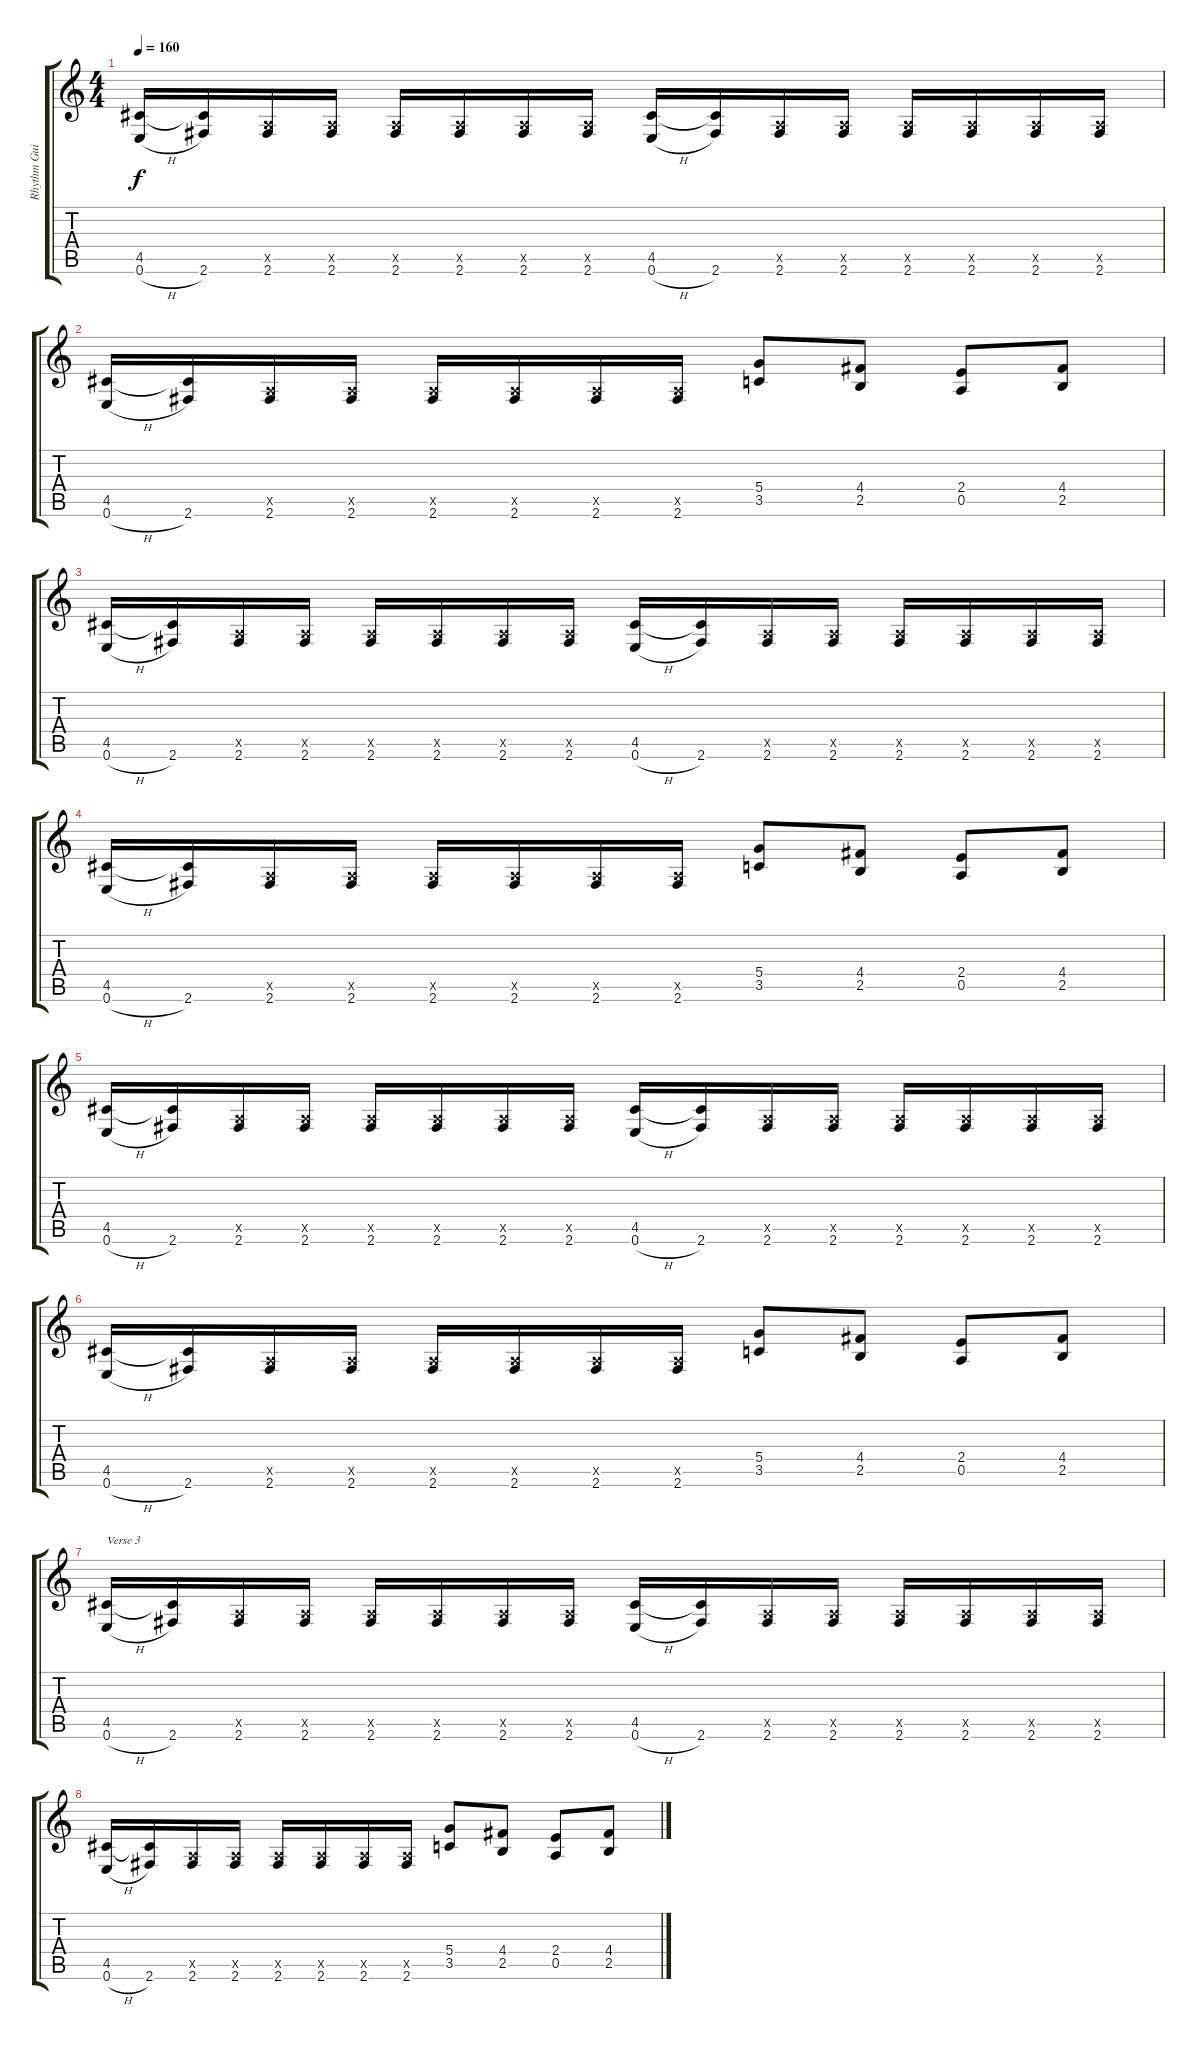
\track ("Rhythm Guitar 1" "Rhythm Gui") {instrument distortionguitar}
\staff {score tabs}
\tuning (E4 B3 G3 D3 A2 E2) {hide}
\ts (4 4)
\tempo 160
\clef g2
\ks c
(4.5 0.6{h}).16{dy f} (4.5{t} 2.6).16 (0.5{x} 2.6).16 (0.5{x} 2.6).16 (0.5{x} 2.6).16 (0.5{x} 2.6).16 (0.5{x} 2.6).16 (0.5{x} 2.6).16 (4.5 0.6{h}).16 (4.5{t} 2.6).16 (0.5{x} 2.6).16 (0.5{x} 2.6).16 (0.5{x} 2.6).16 (0.5{x} 2.6).16 (0.5{x} 2.6).16 (0.5{x} 2.6).16 |
(4.5 0.6{h}).16 (4.5{t} 2.6).16 (0.5{x} 2.6).16 (0.5{x} 2.6).16 (0.5{x} 2.6).16 (0.5{x} 2.6).16 (0.5{x} 2.6).16 (0.5{x} 2.6).16 (5.4 3.5).8 (4.4 2.5).8 (2.4 0.5).8 (4.4 2.5).8 |
(4.5 0.6{h}).16 (4.5{t} 2.6).16 (0.5{x} 2.6).16 (0.5{x} 2.6).16 (0.5{x} 2.6).16 (0.5{x} 2.6).16 (0.5{x} 2.6).16 (0.5{x} 2.6).16 (4.5 0.6{h}).16 (4.5{t} 2.6).16 (0.5{x} 2.6).16 (0.5{x} 2.6).16 (0.5{x} 2.6).16 (0.5{x} 2.6).16 (0.5{x} 2.6).16 (0.5{x} 2.6).16 |
(4.5 0.6{h}).16 (4.5{t} 2.6).16 (0.5{x} 2.6).16 (0.5{x} 2.6).16 (0.5{x} 2.6).16 (0.5{x} 2.6).16 (0.5{x} 2.6).16 (0.5{x} 2.6).16 (5.4 3.5).8 (4.4 2.5).8 (2.4 0.5).8 (4.4 2.5).8 |
(4.5 0.6{h}).16 (4.5{t} 2.6).16 (0.5{x} 2.6).16 (0.5{x} 2.6).16 (0.5{x} 2.6).16 (0.5{x} 2.6).16 (0.5{x} 2.6).16 (0.5{x} 2.6).16 (4.5 0.6{h}).16 (4.5{t} 2.6).16 (0.5{x} 2.6).16 (0.5{x} 2.6).16 (0.5{x} 2.6).16 (0.5{x} 2.6).16 (0.5{x} 2.6).16 (0.5{x} 2.6).16 |
(4.5 0.6{h}).16 (4.5{t} 2.6).16 (0.5{x} 2.6).16 (0.5{x} 2.6).16 (0.5{x} 2.6).16 (0.5{x} 2.6).16 (0.5{x} 2.6).16 (0.5{x} 2.6).16 (5.4 3.5).8 (4.4 2.5).8 (2.4 0.5).8 (4.4 2.5).8 |
(4.5 0.6{h}).16{txt "Verse 3"} (4.5{t} 2.6).16 (0.5{x} 2.6).16 (0.5{x} 2.6).16 (0.5{x} 2.6).16 (0.5{x} 2.6).16 (0.5{x} 2.6).16 (0.5{x} 2.6).16 (4.5 0.6{h}).16 (4.5{t} 2.6).16 (0.5{x} 2.6).16 (0.5{x} 2.6).16 (0.5{x} 2.6).16 (0.5{x} 2.6).16 (0.5{x} 2.6).16 (0.5{x} 2.6).16 |
(4.5 0.6{h}).16 (4.5{t} 2.6).16 (0.5{x} 2.6).16 (0.5{x} 2.6).16 (0.5{x} 2.6).16 (0.5{x} 2.6).16 (0.5{x} 2.6).16 (0.5{x} 2.6).16 (5.4 3.5).8 (4.4 2.5).8 (2.4 0.5).8 (4.4 2.5).8
